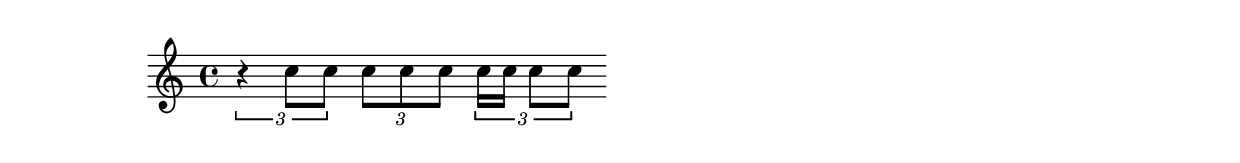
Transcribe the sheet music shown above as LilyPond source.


\version "2.1.22"
\header {

texidoc = "In combination with a beam, the bracket of the tuplet
bracket is removed. This only happens if there is one beam, as long as
the bracket."

}
    \paper { raggedright= ##t }

\score { \notes \context Voice\relative c'' {
\times 2/3 { r  c8[ c8] }
\times 2/3 {  c8[ c c] }
\times 2/3 {  c16[ c16]  c8[ c8] }
}}

